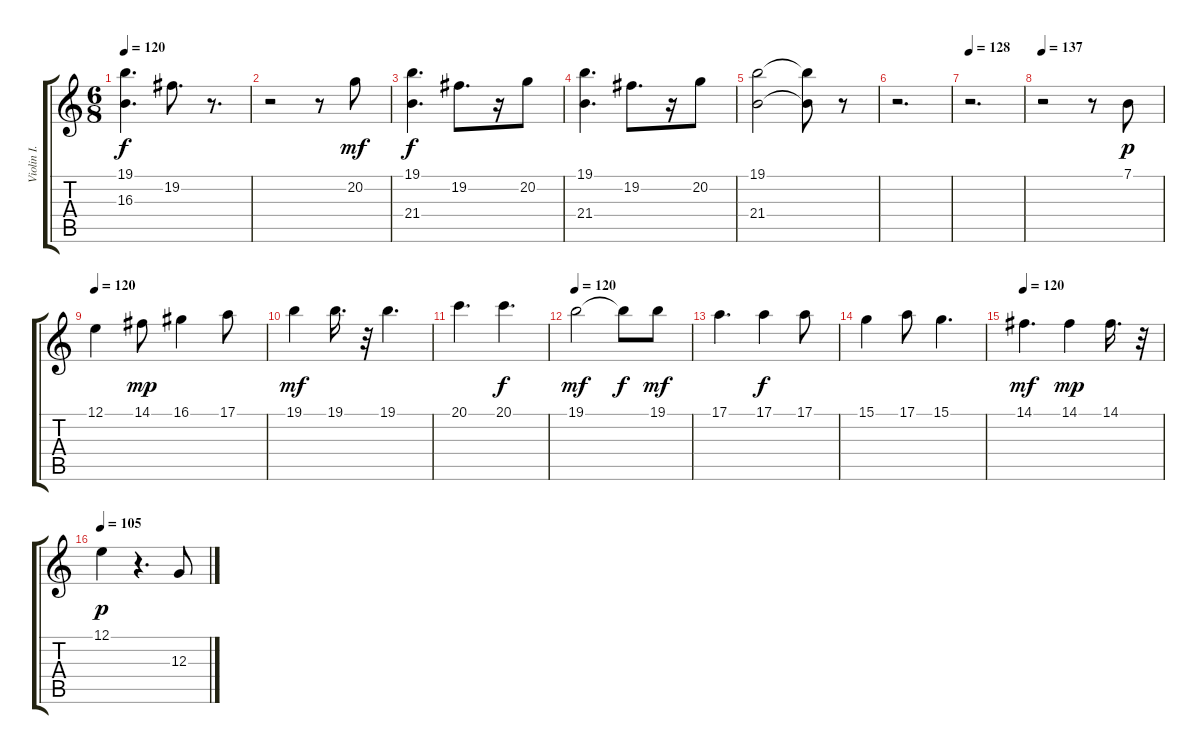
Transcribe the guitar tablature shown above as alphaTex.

\track ("Violin I." "Violin I.") {instrument pizzicatostrings}
\staff {score tabs}
\tuning (E4 B3 G3 D3 A2 E2) {hide}
\ts (6 8)
\tempo 120
\clef g2
\ks c
(19.1 16.3).4{d dy f} 19.2.8{d} r.8{d} |
r.2 r.8 20.2.8{dy mf} |
(19.1 21.4).4{d dy f} 19.2.8{d} r.16 20.2.8 |
(19.1 21.4).4{d} 19.2.8{d} r.16 20.2.8 |
(19.1 21.4).2 (19.1{t} 21.4{t}).8 r.8 |
r.2{d} |
\tempo 128
r.2{d} |
\tempo 137
r.2 r.8 7.1.8{dy p} |
\tempo 120
12.1.4 14.1.8{dy mp} 16.1.4 17.1.8 |
19.1.4{dy mf} 19.1.16{d} r.32 19.1.4{d} |
20.1.4{d} 20.1.4{d dy f} |
\tempo 120
19.1.2{dy mf} 19.1{t}.8{dy f} 19.1.8{dy mf} |
17.1.4{d} 17.1.4{dy f} 17.1.8 |
15.1.4 17.1.8 15.1.4{d} |
\tempo 120
14.1.4{d dy mf} 14.1.4{dy mp} 14.1.16{d} r.32 |
\tempo 105
12.1.4{dy p} r.4{d} 12.3.8
